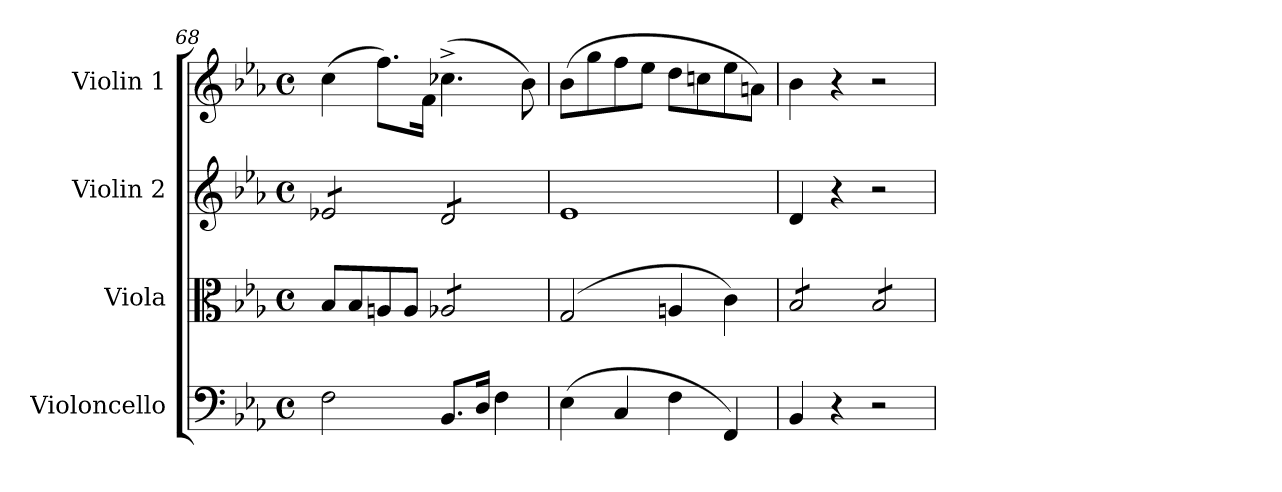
**kern	**kern	**kern	**kern
*part4	*part3	*part2	*part1
*staff4	*staff3	*staff2	*staff1
*I"Violoncello	*I"Viola	*I"Violin 2	*I"Violin 1
*I'Vc	*I'Vla	*I'Vln	*I'Vln
*clefF4	*clefC3	*clefG2	*clefG2
*k[b-e-a-]	*k[b-e-a-]	*k[b-e-a-]	*k[b-e-a-]
*M4/4	*M4/4	*M4/4	*M4/4
*met(c)	*met(c)	*met(c)	*met(c)
=68	=68	=68	=68
*	*	*tremolo	*
2F\	8B-/L	8e-X/L	(>4cc\
.	8B-/	8e-X/	.
.	8An/	8e-X/	8.ff\L)
.	8A/J	8e-X/J	.
.	.	.	16f\Jk
*	*tremolo	*	*
8.BB-/L	8A-X/L	8d/L	(4.cc-X^\
.	8A-X/	8d/	.
16D/Jk	.	.	.
4F\	8A-X/	8d/	.
.	8A-X/J	8d/J	8b-\)
*	*	*Xtremolo	*
*	*Xtremolo	*	*
=69	=69	=69	=69
(4E-\	(2G/	1e-	(>8b-\L
.	.	.	8gg\
4C/	.	.	8ff\
.	.	.	8ee-\J
4F\	4An/	.	8dd\L
.	.	.	8ccn\
4FF/)	4c\)	.	8ee-\
.	.	.	8an\J)
=70	=70	=70	=70
*	*tremolo	*	*
4BB-/	8B-/L	4d/	4b-\
.	8B-/	.	.
4r	8B-/	4r	4r
.	8B-/J	.	.
2r	8B-/L	2r	2r
.	8B-/	.	.
.	8B-/	.	.
.	8B-/J	.	.
*	*Xtremolo	*	*
=	=	=	=
*-	*-	*-	*-
